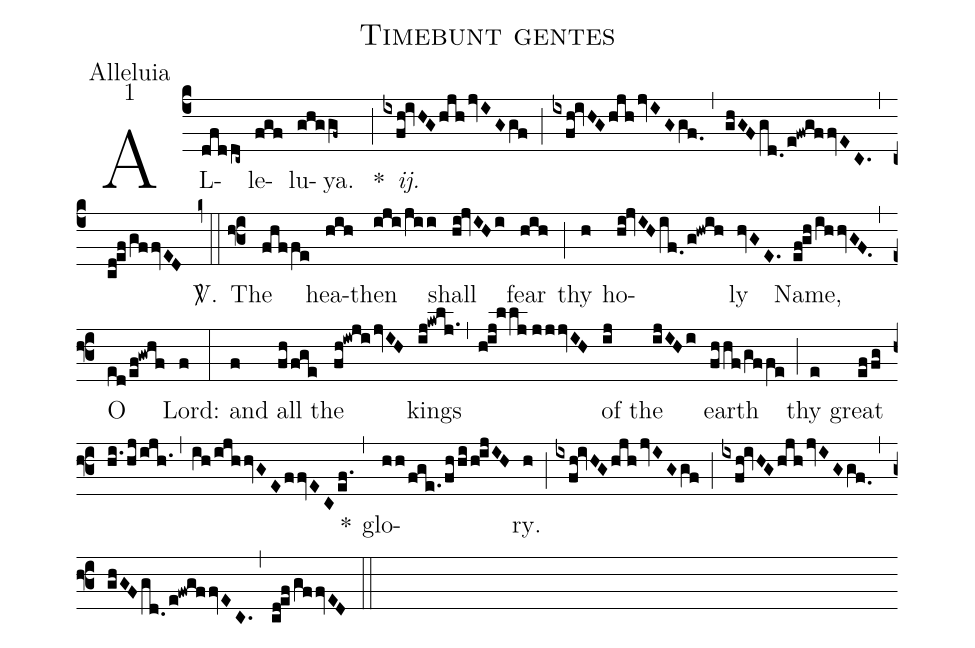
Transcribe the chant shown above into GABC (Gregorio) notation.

name:Timebunt gentes;
office-part:Alleluia;
mode:1;
%%
(c4) AL(dfddc~)le(fgf)lu(ghggf~)ya.() *(;) <i>ij.</i>(ixfh!ivHG/hjh/jvIGgf) (;) (ixfh!ivHG/hjh/jvIGgf.0) (,) (ghGF/gd.0/e!fwgffvEC.) (,) (cd!ef/gffvED) <sp>V/</sp>.(z0::f3) The(fhffe) hea(hih)then(iji/jii) shall(hi!jvIHi) fear(hih) (;) thy(h) ho(hi!jvIH/if.0/g!hwih)ly(hvGE.) Name,(ef!gh/ihhvGF.0) (,) O(ed/ef!gwhf) Lord:(f) (:) and(f) all(fh/fge) the(fh!iwji/jvIH) kings(ij!kwlj.1) (,) (h!ij!llj//jjjvIH) of(ij) the(ijIHi) earth(fhhf/gffe) (;) thy(e) great(effg/hi./hj/ijh.1) (,) (ih/ijhhvGE/ffvEC/ef.1) *(,) glo(hh/fge./fhhi/h!ijIH)ry.(h) (;) (ixfh!ivHG/hjh/jvIGgf) (;) (ixfh!ivHG/hjh/jvIGgf.0) (,) (ghGF/gd.0/e!fwgffvEC.) (,) (cd!ef/gffvED) (::)
